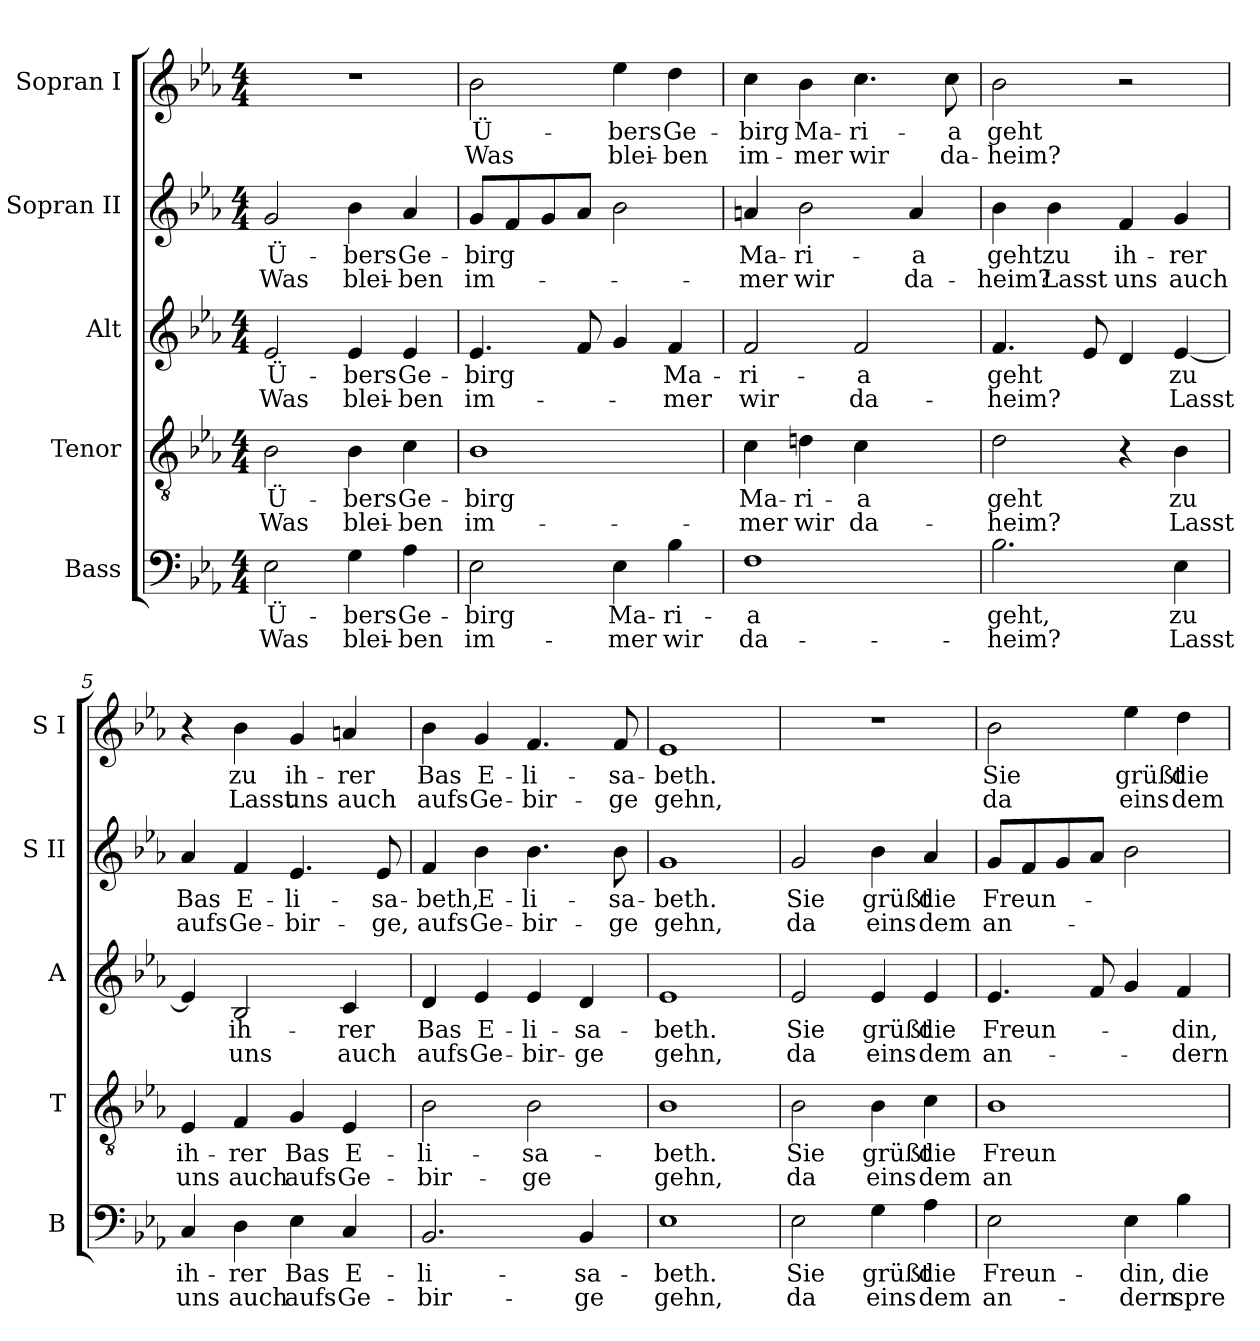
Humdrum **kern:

**kern	**text	**text	**kern	**text	**text	**kern	**text	**text	**kern	**text	**text	**kern	**text	**text
*part5	*part5	*part5	*part4	*part4	*part4	*part3	*part3	*part3	*part2	*part2	*part2	*part1	*part1	*part1
*staff5	*staff5	*staff5	*staff4	*staff4	*staff4	*staff3	*staff3	*staff3	*staff2	*staff2	*staff2	*staff1	*staff1	*staff1
*I"Bass	*	*	*I"Tenor	*	*	*I"Alt	*	*	*I"Sopran II	*	*	*I"Sopran I	*	*
*I'B	*	*	*I'T	*	*	*I'A	*	*	*I'S II	*	*	*I'S I	*	*
*clefF4	*	*	*clefGv2	*	*	*clefG2	*	*	*clefG2	*	*	*clefG2	*	*
*k[b-e-a-]	*	*	*k[b-e-a-]	*	*	*k[b-e-a-]	*	*	*k[b-e-a-]	*	*	*k[b-e-a-]	*	*
*E-:	*	*	*E-:	*	*	*E-:	*	*	*E-:	*	*	*E-:	*	*
*M4/4	*	*	*M4/4	*	*	*M4/4	*	*	*M4/4	*	*	*M4/4	*	*
=1	=1	=1	=1	=1	=1	=1	=1	=1	=1	=1	=1	=1	=1	=1
!	!LO:LY:b	!LO:LY:b	!	!LO:LY:b	!LO:LY:b	!	!LO:LY:b	!LO:LY:b	!	!LO:LY:b	!LO:LY:b	!	!	!
2E-\	Ü-	Was	2B-\	Ü-	Was	2e-/	Ü-	Was	2g/	Ü-	Was	1r	.	.
!	!LO:LY:b	!LO:LY:b	!	!LO:LY:b	!LO:LY:b	!	!LO:LY:b	!LO:LY:b	!	!LO:LY:b	!LO:LY:b	!	!	!
4G\	-bers	blei-	4B-\	-bers	blei-	4e-/	-bers	blei-	4b-\	-bers	blei-	.	.	.
!	!LO:LY:b	!LO:LY:b	!	!LO:LY:b	!LO:LY:b	!	!LO:LY:b	!LO:LY:b	!	!LO:LY:b	!LO:LY:b	!	!	!
4A-\	Ge-	-ben	4c\	Ge-	-ben	4e-/	Ge-	-ben	4a-/	Ge-	-ben	.	.	.
=2	=2	=2	=2	=2	=2	=2	=2	=2	=2	=2	=2	=2	=2	=2
!	!LO:LY:b	!LO:LY:b	!	!LO:LY:b	!LO:LY:b	!	!LO:LY:b	!LO:LY:b	!	!LO:LY:b	!LO:LY:b	!	!LO:LY:b	!LO:LY:b
2E-\	-birg	im-	1B-	-birg	im-	4.e-/	-birg	im-	8g/L	-birg	im-	2b-\	Ü-	Was
.	.	.	.	.	.	.	.	.	8f/	.	.	.	.	.
.	.	.	.	.	.	.	.	.	8g/	.	.	.	.	.
.	.	.	.	.	.	8f/	.	.	8a-/J	.	.	.	.	.
!	!LO:LY:b	!LO:LY:b	!	!	!	!	!	!	!	!	!	!	!LO:LY:b	!LO:LY:b
4E-\	Ma-	-mer	.	.	.	4g/	.	.	2b-\	.	.	4ee-\	-bers	blei-
!	!LO:LY:b	!LO:LY:b	!	!	!	!	!LO:LY:b	!LO:LY:b	!	!	!	!	!LO:LY:b	!LO:LY:b
4B-\	-ri-	wir	.	.	.	4f/	Ma-	-mer	.	.	.	4dd\	Ge-	-ben
=3	=3	=3	=3	=3	=3	=3	=3	=3	=3	=3	=3	=3	=3	=3
!	!LO:LY:b	!LO:LY:b	!	!LO:LY:b	!LO:LY:b	!	!LO:LY:b	!LO:LY:b	!	!LO:LY:b	!LO:LY:b	!	!LO:LY:b	!LO:LY:b
1F	-a	da-	4c\	Ma-	-mer	2f/	-ri-	wir	4an/	Ma-	-mer	4cc\	-birg	im-
!	!	!	!	!LO:LY:b	!LO:LY:b	!	!	!	!	!LO:LY:b	!LO:LY:b	!	!LO:LY:b	!LO:LY:b
.	.	.	4dn\	-ri-	wir	.	.	.	2b-\	-ri-	wir	4b-\	Ma-	-mer
!	!	!	!LO:N:head=solid	!LO:LY:b	!LO:LY:b	!	!LO:LY:b	!LO:LY:b	!	!	!	!	!LO:LY:b	!LO:LY:b
.	.	.	2c\	-a	da-	2f/	-a	da-	.	.	.	4.cc\	-ri-	wir
!	!	!	!	!	!	!	!	!	!	!LO:LY:b	!LO:LY:b	!	!	!
.	.	.	.	.	.	.	.	.	4a/	-a	da-	.	.	.
!	!	!	!	!	!	!	!	!	!	!	!	!	!LO:LY:b	!LO:LY:b
.	.	.	.	.	.	.	.	.	.	.	.	8cc\	-a	da-
=4	=4	=4	=4	=4	=4	=4	=4	=4	=4	=4	=4	=4	=4	=4
!	!LO:LY:b	!LO:LY:b	!	!LO:LY:b	!LO:LY:b	!	!LO:LY:b	!LO:LY:b	!	!LO:LY:b	!LO:LY:b	!	!LO:LY:b	!LO:LY:b
2.B-\	geht,	-heim?	2d\	geht	-heim?	4.f/	geht	-heim?	4b-\	geht	-heim?	2b-\	geht	-heim?
!	!	!	!	!	!	!	!	!	!	!LO:LY:b	!LO:LY:b	!	!	!
.	.	.	.	.	.	.	.	.	4b-\	zu	Lasst	.	.	.
.	.	.	.	.	.	8e-/	.	.	.	.	.	.	.	.
!	!	!	!	!	!	!	!	!	!	!LO:LY:b	!LO:LY:b	!	!	!
.	.	.	4r	.	.	4d/	.	.	4f/	ih-	uns	2r	.	.
!	!LO:LY:b	!LO:LY:b	!	!LO:LY:b	!LO:LY:b	!	!LO:LY:b	!LO:LY:b	!	!LO:LY:b	!LO:LY:b	!	!	!
4E-\	zu	Lasst	4B-\	zu	Lasst	[4e-/	zu	Lasst	4g/	-rer	auch	.	.	.
=5	=5	=5	=5	=5	=5	=5	=5	=5	=5	=5	=5	=5	=5	=5
!	!LO:LY:b	!LO:LY:b	!	!LO:LY:b	!LO:LY:b	!	!	!	!	!LO:LY:b	!LO:LY:b	!	!	!
4C/	ih-	uns	4E-/	ih-	uns	4e-/]	.	.	4a-/	Bas	aufs	4r	.	.
!	!LO:LY:b	!LO:LY:b	!	!LO:LY:b	!LO:LY:b	!	!LO:LY:b	!LO:LY:b	!	!LO:LY:b	!LO:LY:b	!	!LO:LY:b	!LO:LY:b
4D\	-rer	auch	4F/	-rer	auch	2B-/	ih-	uns	4f/	E-	Ge-	4b-\	zu	Lasst
!	!LO:LY:b	!LO:LY:b	!	!LO:LY:b	!LO:LY:b	!	!	!	!	!LO:LY:b	!LO:LY:b	!	!LO:LY:b	!LO:LY:b
4E-\	Bas	aufs	4G/	Bas	aufs	.	.	.	4.e-/	-li-	-bir-	4g/	ih-	uns
!	!LO:LY:b	!LO:LY:b	!	!LO:LY:b	!LO:LY:b	!	!LO:LY:b	!LO:LY:b	!	!	!	!	!LO:LY:b	!LO:LY:b
4C/	E-	Ge-	4E-/	E-	Ge-	4c/	-rer	auch	.	.	.	4an/	-rer	auch
!	!	!	!	!	!	!	!	!	!	!LO:LY:b	!LO:LY:b	!	!	!
.	.	.	.	.	.	.	.	.	8e-/	-sa-	-ge,	.	.	.
=6	=6	=6	=6	=6	=6	=6	=6	=6	=6	=6	=6	=6	=6	=6
!	!LO:LY:b	!LO:LY:b	!	!LO:LY:b	!LO:LY:b	!	!LO:LY:b	!LO:LY:b	!	!LO:LY:b	!LO:LY:b	!	!LO:LY:b	!LO:LY:b
2.BB-/	-li-	-bir-	2B-\	-li-	-bir-	4d/	Bas	aufs	4f/	-beth,	aufs	4b-\	Bas	aufs
!	!	!	!	!	!	!	!LO:LY:b	!LO:LY:b	!	!LO:LY:b	!LO:LY:b	!	!LO:LY:b	!LO:LY:b
.	.	.	.	.	.	4e-/	E-	Ge-	4b-\	E-	Ge-	4g/	E-	Ge-
!	!	!	!	!LO:LY:b	!LO:LY:b	!	!LO:LY:b	!LO:LY:b	!	!LO:LY:b	!LO:LY:b	!	!LO:LY:b	!LO:LY:b
.	.	.	2B-\	-sa-	-ge	4e-/	-li-	-bir-	4.b-\	-li-	-bir-	4.f/	-li-	-bir-
!	!LO:LY:b	!LO:LY:b	!	!	!	!	!LO:LY:b	!LO:LY:b	!	!	!	!	!	!
4BB-/	-sa-	-ge	.	.	.	4d/	-sa-	-ge	.	.	.	.	.	.
!	!	!	!	!	!	!	!	!	!	!LO:LY:b	!LO:LY:b	!	!LO:LY:b	!LO:LY:b
.	.	.	.	.	.	.	.	.	8b-\	-sa-	-ge	8f/	-sa-	-ge
!!LO:LB:g=z
=7	=7	=7	=7	=7	=7	=7	=7	=7	=7	=7	=7	=7	=7	=7
!	!LO:LY:b	!LO:LY:b	!	!LO:LY:b	!LO:LY:b	!	!LO:LY:b	!LO:LY:b	!	!LO:LY:b	!LO:LY:b	!	!LO:LY:b	!LO:LY:b
1E-	-beth.	gehn,	1B-	-beth.	gehn,	1e-	-beth.	gehn,	1g	-beth.	gehn,	1e-	-beth.	gehn,
=8	=8	=8	=8	=8	=8	=8	=8	=8	=8	=8	=8	=8	=8	=8
!	!LO:LY:b	!LO:LY:b	!	!LO:LY:b	!LO:LY:b	!	!LO:LY:b	!LO:LY:b	!	!LO:LY:b	!LO:LY:b	!	!	!
2E-\	Sie	da	2B-\	Sie	da	2e-/	Sie	da	2g/	Sie	da	1r	.	.
!	!LO:LY:b	!LO:LY:b	!	!LO:LY:b	!LO:LY:b	!	!LO:LY:b	!LO:LY:b	!	!LO:LY:b	!LO:LY:b	!	!	!
4G\	grüßt	eins	4B-\	grüßt	eins	4e-/	grüßt	eins	4b-\	grüßt	eins	.	.	.
!	!LO:LY:b	!LO:LY:b	!	!LO:LY:b	!LO:LY:b	!	!LO:LY:b	!LO:LY:b	!	!LO:LY:b	!LO:LY:b	!	!	!
4A-\	die	dem	4c\	die	dem	4e-/	die	dem	4a-/	die	dem	.	.	.
=9	=9	=9	=9	=9	=9	=9	=9	=9	=9	=9	=9	=9	=9	=9
!	!LO:LY:b	!LO:LY:b	!	!LO:LY:b	!LO:LY:b	!	!LO:LY:b	!LO:LY:b	!	!LO:LY:b	!LO:LY:b	!	!LO:LY:b	!LO:LY:b
2E-\	Freun-	an-	1B-	Freun-	an-	4.e-/	Freun-	an-	8g/L	Freun-	an-	2b-\	Sie	da
.	.	.	.	.	.	.	.	.	8f/	.	.	.	.	.
.	.	.	.	.	.	.	.	.	8g/	.	.	.	.	.
.	.	.	.	.	.	8f/	.	.	8a-/J	.	.	.	.	.
!	!LO:LY:b	!LO:LY:b	!	!	!	!	!	!	!	!	!	!	!LO:LY:b	!LO:LY:b
4E-\	-din,	-dern	.	.	.	4g/	.	.	2b-\	.	.	4ee-\	grüßt	eins
!	!LO:LY:b	!LO:LY:b	!	!	!	!	!LO:LY:b	!LO:LY:b	!	!	!	!	!LO:LY:b	!LO:LY:b
4B-\	die	spre-	.	.	.	4f/	-din,	-dern	.	.	.	4dd\	die	dem
=	=	=	=	=	=	=	=	=	=	=	=	=	=	=
*-	*-	*-	*-	*-	*-	*-	*-	*-	*-	*-	*-	*-	*-	*-
